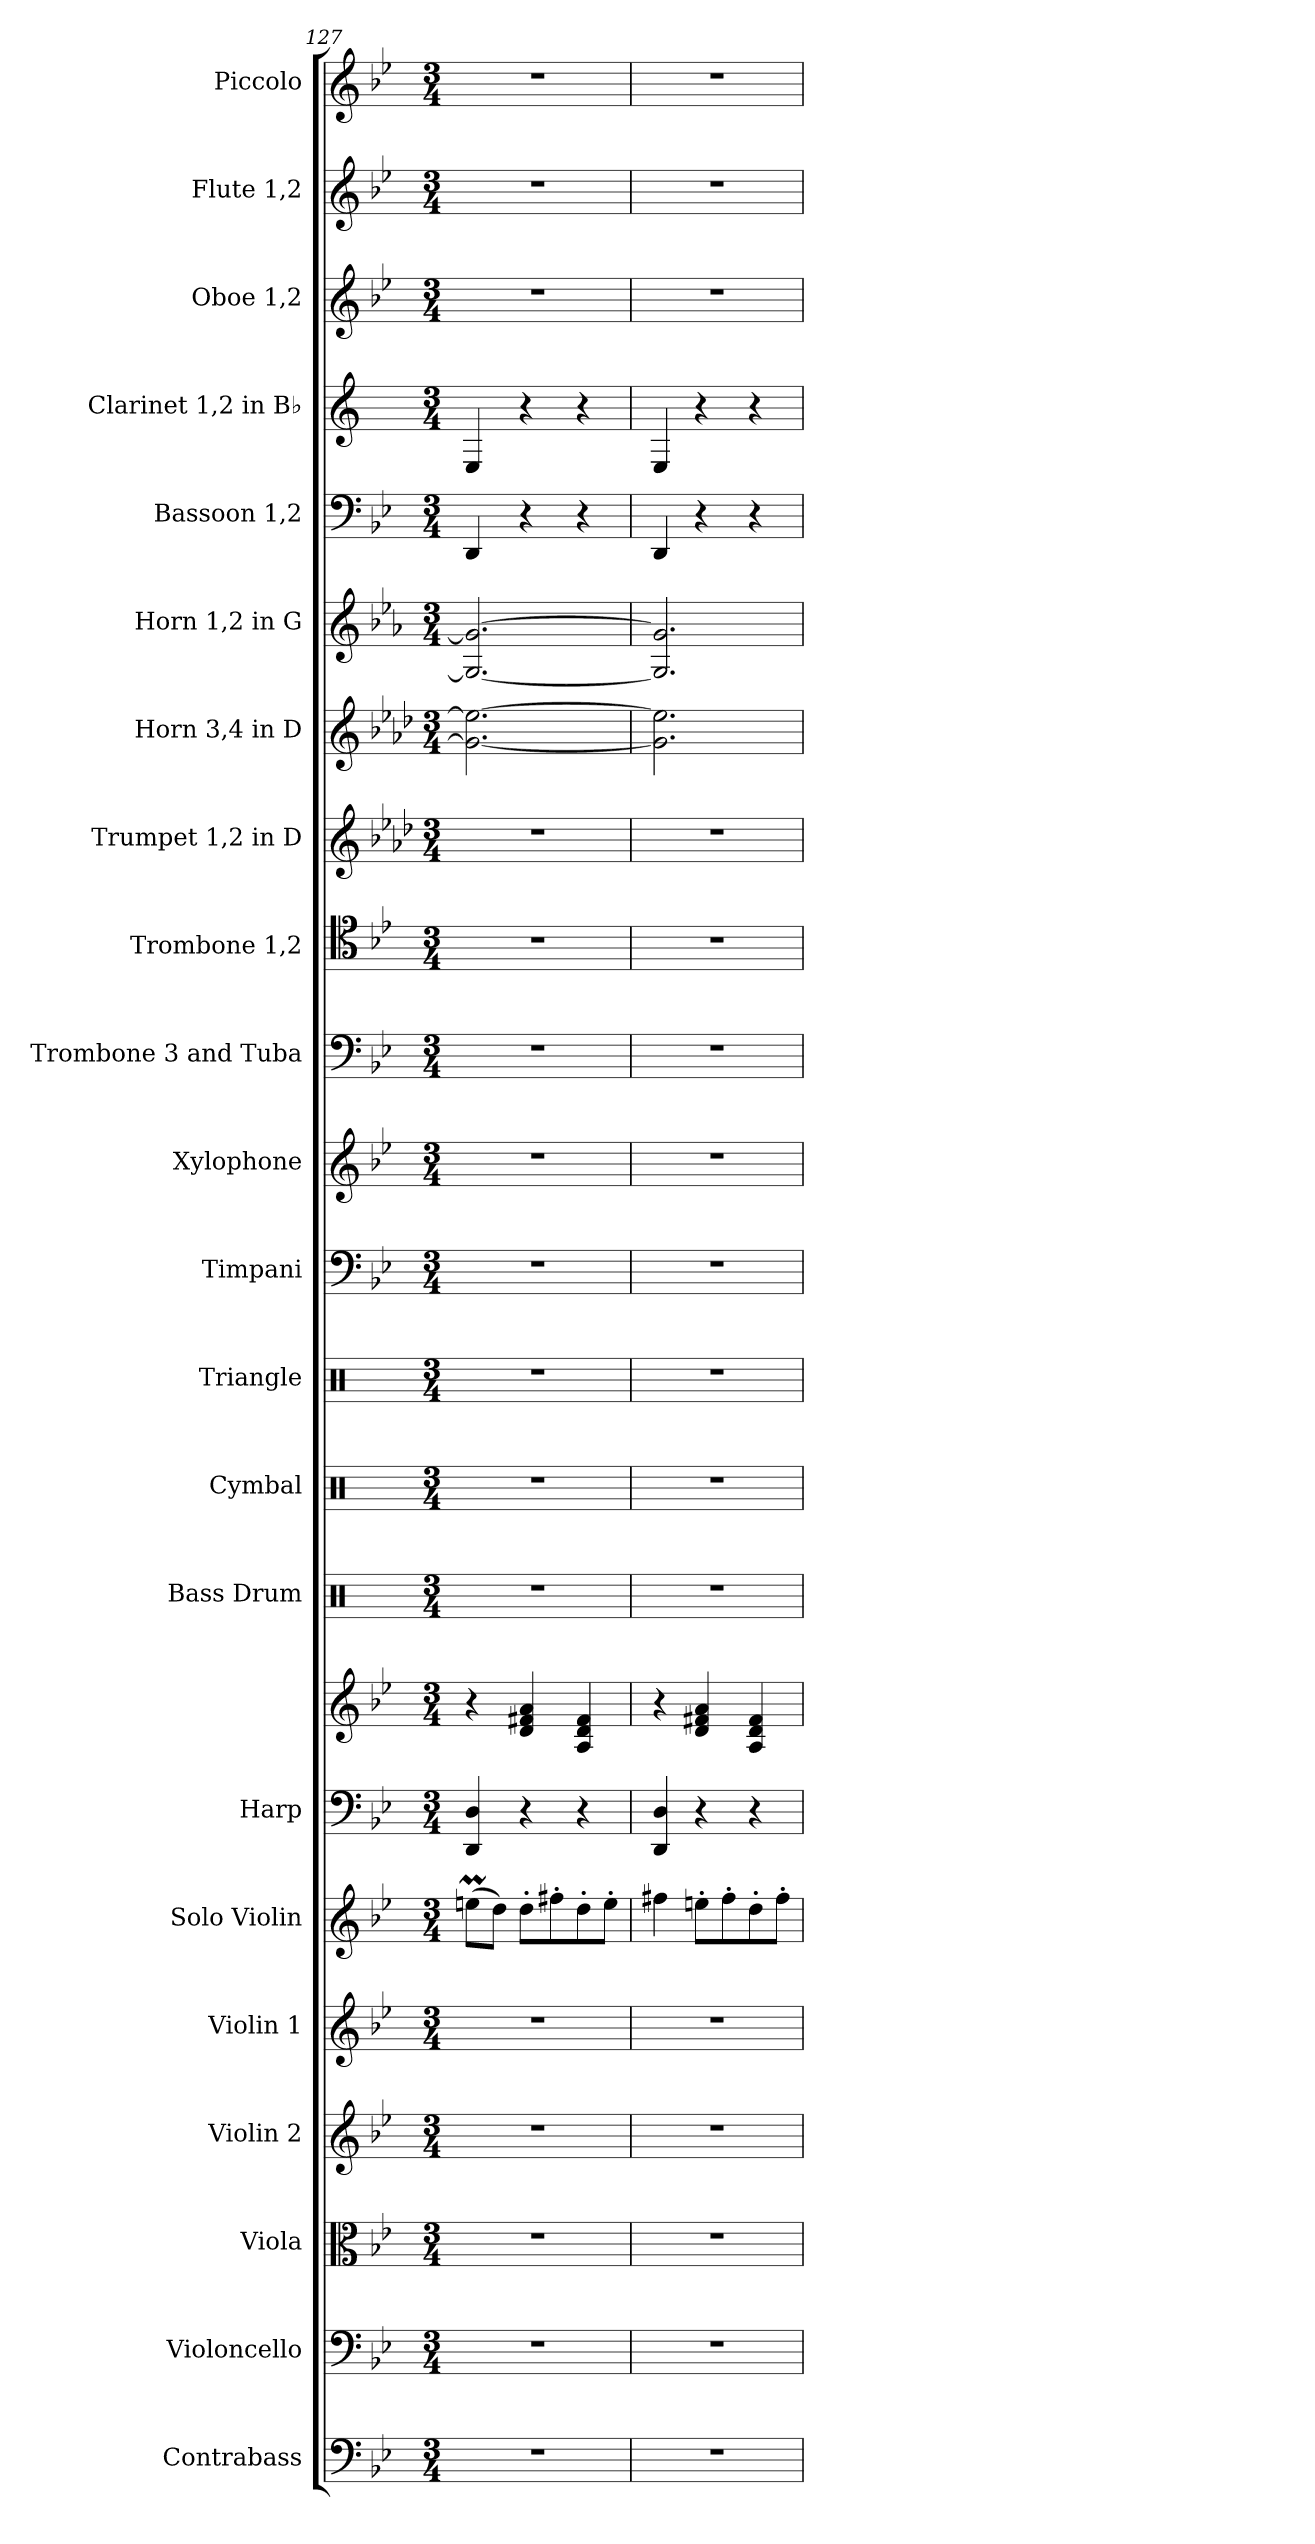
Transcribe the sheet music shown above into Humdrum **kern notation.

**kern	**kern	**kern	**kern	**kern	**kern	**kern	**kern	**kern	**kern	**kern	**kern	**kern	**kern	**kern	**kern	**kern	**kern	**kern	**kern	**kern	**kern	**kern
*part22	*part21	*part20	*part19	*part18	*part17	*part16	*part16	*part15	*part14	*part13	*part12	*part11	*part10	*part9	*part8	*part7	*part6	*part5	*part4	*part3	*part2	*part1
*staff23	*staff22	*staff21	*staff20	*staff19	*staff18	*staff17	*staff16	*staff15	*staff14	*staff13	*staff12	*staff11	*staff10	*staff9	*staff8	*staff7	*staff6	*staff5	*staff4	*staff3	*staff2	*staff1
*I"Contrabass	*I"Violoncello	*I"Viola	*I"Violin 2	*I"Violin 1	*I"Solo Violin	*I"Harp	*	*I"Bass Drum	*I"Cymbal	*I"Triangle	*I"Timpani	*I"Xylophone	*I"Trombone 3 and Tuba	*I"Trombone 1,2	*I"Trumpet 1,2 in D	*I"Horn 3,4 in D	*I"Horn 1,2 in G	*I"Bassoon 1,2	*I"Clarinet 1,2 in B♭	*I"Oboe 1,2	*I"Flute 1,2	*I"Piccolo
*I'Cb.	*I'Vc.	*I'Vla.	*I'Vln. 2	*I'Vln. 1	*I'Solo Vln.	*I'Hrp.	*	*I'B.D	*I'Cym.	*I'Trgl.	*I'Timp.	*I'Xyl.	*I'Tbn. 3 and Tba.	*I'Tbn. 1,2	*I'Tpt. 1,2 in D	*I'Hn. 3,4 in D	*I'Hn. 1,2 in G	*I'Bsn. 1,2	*I'Cl. 1,2 in B♭	*I'Ob. 1,2	*I'Fl. 1,2	*I'Picc.
*clefF4	*clefF4	*clefC3	*clefG2	*clefG2	*clefG2	*clefF4	*clefG2	*clefX	*clefX	*clefX	*clefF4	*clefG2	*clefF4	*clefC4	*clefG2	*clefG2	*clefG2	*clefF4	*clefG2	*clefG2	*clefG2	*clefG2
*ITrd7c12	*	*	*	*	*	*	*	*	*	*	*	*ITrd-7c-12	*	*	*ITrd-1c-2	*ITrd6c10	*ITrd3c5	*	*ITrd1c2	*	*	*ITrd-7c-12
*k[b-e-]	*k[b-e-]	*k[b-e-]	*k[b-e-]	*k[b-e-]	*k[b-e-]	*k[b-e-]	*k[b-e-]	*k[]	*k[]	*k[]	*k[b-e-]	*k[b-e-]	*k[b-e-]	*k[b-e-]	*k[b-e-]	*k[b-e-]	*k[b-e-]	*k[b-e-]	*k[b-e-]	*k[b-e-]	*k[b-e-]	*k[b-e-]
*M3/4	*M3/4	*M3/4	*M3/4	*M3/4	*M3/4	*M3/4	*M3/4	*M3/4	*M3/4	*M3/4	*M3/4	*M3/4	*M3/4	*M3/4	*M3/4	*M3/4	*M3/4	*M3/4	*M3/4	*M3/4	*M3/4	*M3/4
=127	=127	=127	=127	=127	=127	=127	=127	=127	=127	=127	=127	=127	=127	=127	=127	=127	=127	=127	=127	=127	=127	=127
2.r	2.r	2.r	2.r	2.r	(>8eenm\L	4DD/ 4D/	4r	2.r	2.r	2.r	2.r	2.r	2.r	2.r	2.r	2.A\_ 2.f#\_	2.D/_ 2.d/_	4DD/	4D/	2.r	2.r	2.r
.	.	.	.	.	8dd\J)	.	.	.	.	.	.	.	.	.	.	.	.	.	.	.	.	.
.	.	.	.	.	8dd'\L	4r	4d/ 4f#X/ 4a/	.	.	.	.	.	.	.	.	.	.	4r	4r	.	.	.
.	.	.	.	.	8ff#X'\	.	.	.	.	.	.	.	.	.	.	.	.	.	.	.	.	.
.	.	.	.	.	8dd'\	4r	4A/ 4d/ 4f#/	.	.	.	.	.	.	.	.	.	.	4r	4r	.	.	.
.	.	.	.	.	8ee'\J	.	.	.	.	.	.	.	.	.	.	.	.	.	.	.	.	.
=128	=128	=128	=128	=128	=128	=128	=128	=128	=128	=128	=128	=128	=128	=128	=128	=128	=128	=128	=128	=128	=128	=128
2.r	2.r	2.r	2.r	2.r	4ff#X\	4DD/ 4D/	4r	2.r	2.r	2.r	2.r	2.r	2.r	2.r	2.r	2.A\] 2.f#\]	2.D/] 2.d/]	4DD/	4D/	2.r	2.r	2.r
.	.	.	.	.	8een'\L	4r	4d/ 4f#X/ 4a/	.	.	.	.	.	.	.	.	.	.	4r	4r	.	.	.
.	.	.	.	.	8ff#'\	.	.	.	.	.	.	.	.	.	.	.	.	.	.	.	.	.
.	.	.	.	.	8dd'\	4r	4A/ 4d/ 4f#/	.	.	.	.	.	.	.	.	.	.	4r	4r	.	.	.
.	.	.	.	.	8ff#'\J	.	.	.	.	.	.	.	.	.	.	.	.	.	.	.	.	.
=	=	=	=	=	=	=	=	=	=	=	=	=	=	=	=	=	=	=	=	=	=	=
*-	*-	*-	*-	*-	*-	*-	*-	*-	*-	*-	*-	*-	*-	*-	*-	*-	*-	*-	*-	*-	*-	*-
